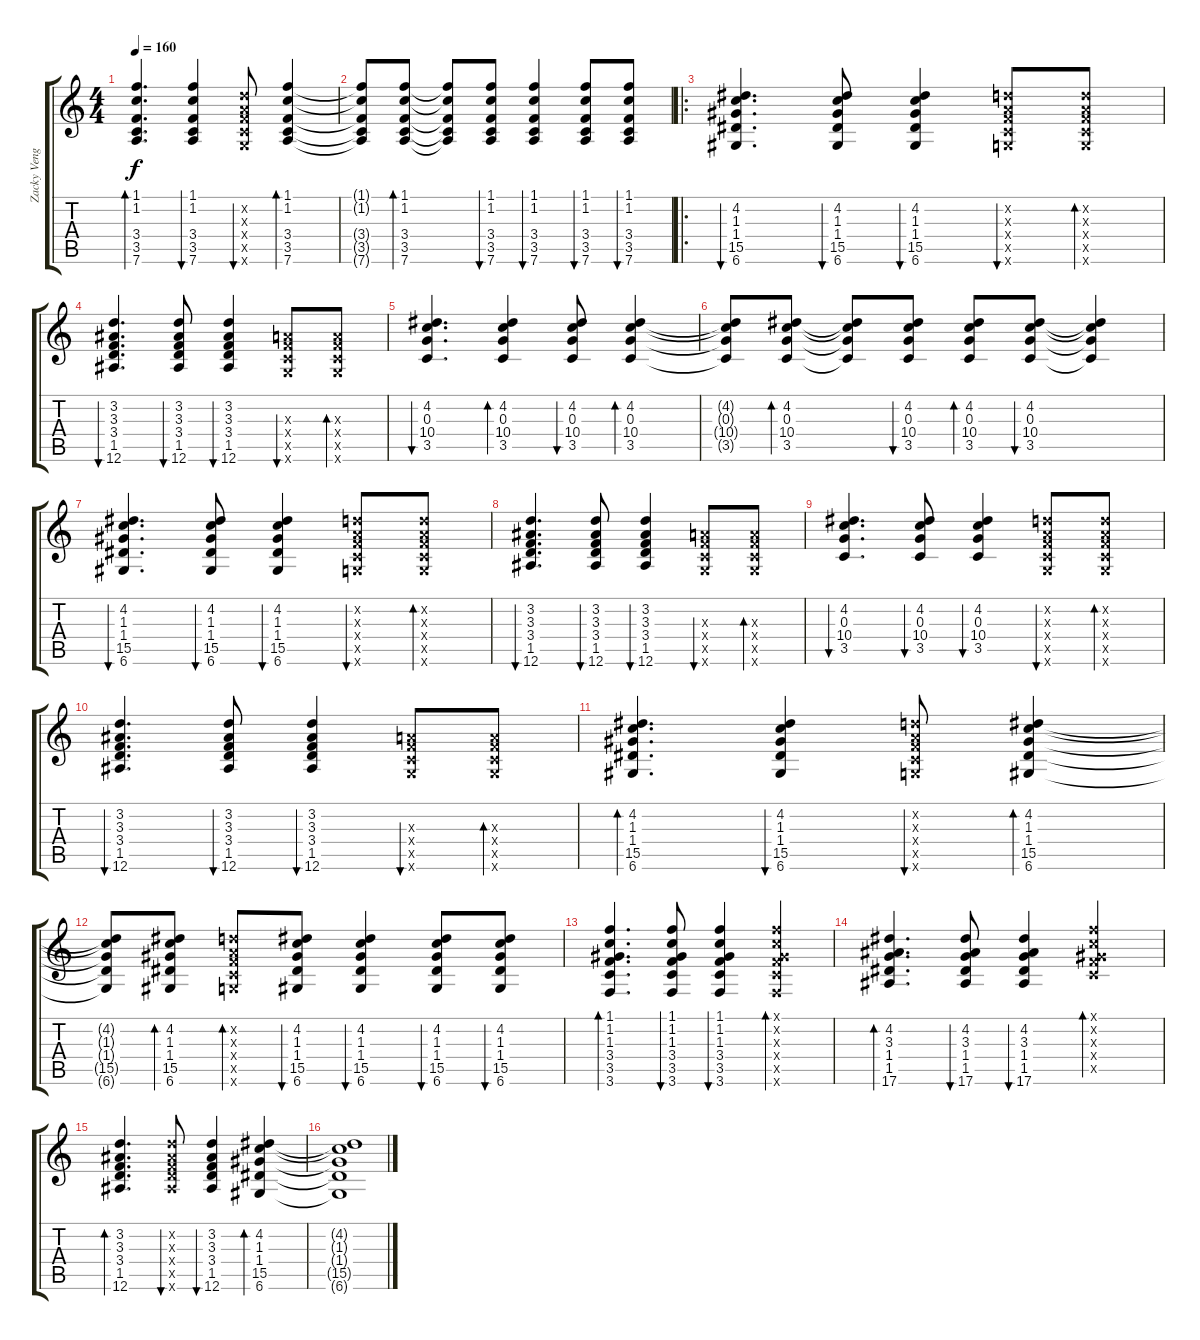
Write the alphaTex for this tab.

\track ("Zacky Vengeance Acoustic" "Zacky Veng") {instrument acousticguitarsteel}
\staff {score tabs}
\tuning (E4 B3 G3 D3 A2 D2) {hide}
\ts (4 4)
\tempo 160
\clef g2
\ks c
(1.1 1.2 3.4 3.5 7.6).4{d bd 60 dy f} (1.1 1.2 3.4 3.5 7.6).4{bu 60} (3.2{x} 2.3{x} 3.4{x} 3.5{x} 5.6{x}).8{bu 60} (1.1 1.2 3.4 3.5 7.6).4{bd 60} |
(1.1{t} 1.2{t} 3.4{t} 3.5{t} 7.6{t}).8 (1.1 1.2 3.4 3.5 7.6).8{bd 60} (1.1{t} 1.2{t} 3.4{t} 3.5{t} 7.6{t}).8 (1.1 1.2 3.4 3.5 7.6).8{bu 60} (1.1 1.2 3.4 3.5 7.6).4{bu 60} (1.1 1.2 3.4 3.5 7.6).8{bu 60} (1.1 1.2 3.4 3.5 7.6).8{bu 60} |
\ro
(4.2 1.3 1.4 15.5 6.6).4{d bu 60} (4.2 1.3 1.4 15.5 6.6).8{bu 60} (4.2 1.3 1.4 15.5 6.6).4{bu 60} (3.2{x} 2.3{x} 3.4{x} 3.5{x} 5.6{x}).8{bu 60} (3.2{x} 2.3{x} 3.4{x} 3.5{x} 5.6{x}).8{bd 60} |
(3.2 3.3 3.4 1.5 12.6).4{d bu 60} (3.2 3.3 3.4 1.5 12.6).8{bu 60} (3.2 3.3 3.4 1.5 12.6).4{bu 60} (2.3{x} 3.4{x} 3.5{x} 5.6{x}).8{bu 60} (2.3{x} 3.4{x} 3.5{x} 5.6{x}).8{bd 60} |
(4.2 0.3 10.4 3.5).4{d bu 60} (4.2 0.3 10.4 3.5).4{bd 60} (4.2 0.3 10.4 3.5).8{bu 60} (4.2 0.3 10.4 3.5).4{bd 60} |
(4.2{t} 0.3{t} 10.4{t} 3.5{t}).8 (4.2 0.3 10.4 3.5).8{bd 60} (4.2{t} 0.3{t} 10.4{t} 3.5{t}).8 (4.2 0.3 10.4 3.5).8{bu 60} (4.2 0.3 10.4 3.5).8{bd 60} (4.2 0.3 10.4 3.5).8{bu 60} (4.2{t} 0.3{t} 10.4{t} 3.5{t}).4 |
(4.2 1.3 1.4 15.5 6.6).4{d bu 60} (4.2 1.3 1.4 15.5 6.6).8{bu 60} (4.2 1.3 1.4 15.5 6.6).4{bu 60} (3.2{x} 2.3{x} 3.4{x} 3.5{x} 5.6{x}).8{bu 60} (3.2{x} 2.3{x} 3.4{x} 3.5{x} 5.6{x}).8{bd 60} |
(3.2 3.3 3.4 1.5 12.6).4{d bu 60} (3.2 3.3 3.4 1.5 12.6).8{bu 60} (3.2 3.3 3.4 1.5 12.6).4{bu 60} (2.3{x} 3.4{x} 3.5{x} 5.6{x}).8{bu 60} (2.3{x} 3.4{x} 3.5{x} 5.6{x}).8{bd 60} |
(4.2 0.3 10.4 3.5).4{d bu 60} (4.2 0.3 10.4 3.5).8{bu 60} (4.2 0.3 10.4 3.5).4{bu 60} (3.2{x} 2.3{x} 3.4{x} 3.5{x} 5.6{x}).8{bu 60} (3.2{x} 2.3{x} 3.4{x} 3.5{x} 5.6{x}).8{bd 60} |
(3.2 3.3 3.4 1.5 12.6).4{d bu 60} (3.2 3.3 3.4 1.5 12.6).8{bu 60} (3.2 3.3 3.4 1.5 12.6).4{bu 60} (2.3{x} 3.4{x} 3.5{x} 5.6{x}).8{bu 60} (2.3{x} 3.4{x} 3.5{x} 5.6{x}).8{bd 60} |
(4.2 1.3 1.4 15.5 6.6).4{d bd 60} (4.2 1.3 1.4 15.5 6.6).4{bu 60} (3.2{x} 2.3{x} 3.4{x} 3.5{x} 5.6{x}).8{bu 60} (4.2 1.3 1.4 15.5 6.6).4{bd 60} |
(4.2{t} 1.3{t} 1.4{t} 15.5{t} 6.6{t}).8 (4.2 1.3 1.4 15.5 6.6).8{bd 60} (3.2{x} 2.3{x} 3.4{x} 3.5{x} 5.6{x}).8{bd 60} (4.2 1.3 1.4 15.5 6.6).8{bu 60} (4.2 1.3 1.4 15.5 6.6).4{bu 60} (4.2 1.3 1.4 15.5 6.6).8{bu 60} (4.2 1.3 1.4 15.5 6.6).8{bu 60} |
(1.1 1.2 1.3 3.4 3.5 3.6).4{d bd 60} (1.1 1.2 1.3 3.4 3.5 3.6).8{bu 60} (1.1 1.2 1.3 3.4 3.5 3.6).4{bu 60} (1.1{x} 1.2{x} 1.3{x} 3.4{x} 3.5{x} 3.6{x}).4{bd 60} |
(4.2 3.3 1.4 1.5 17.6).4{d bd 60} (4.2 3.3 1.4 1.5 17.6).8{bu 60} (4.2 3.3 1.4 1.5 17.6).4{bu 60} (1.1{x} 1.2{x} 1.3{x} 3.4{x} 3.5{x}).4{bd 60} |
(3.2 3.3 3.4 1.5 12.6).4{d bd 60} (3.2{x} 3.3{x} 3.4{x} 1.5{x} 12.6{x}).8{bu 60} (3.2 3.3 3.4 1.5 12.6).4{bu 60} (4.2 1.3 1.4 15.5 6.6).4{bd 60} |
(4.2{t} 1.3{t} 1.4{t} 15.5{t} 6.6{t}).1
